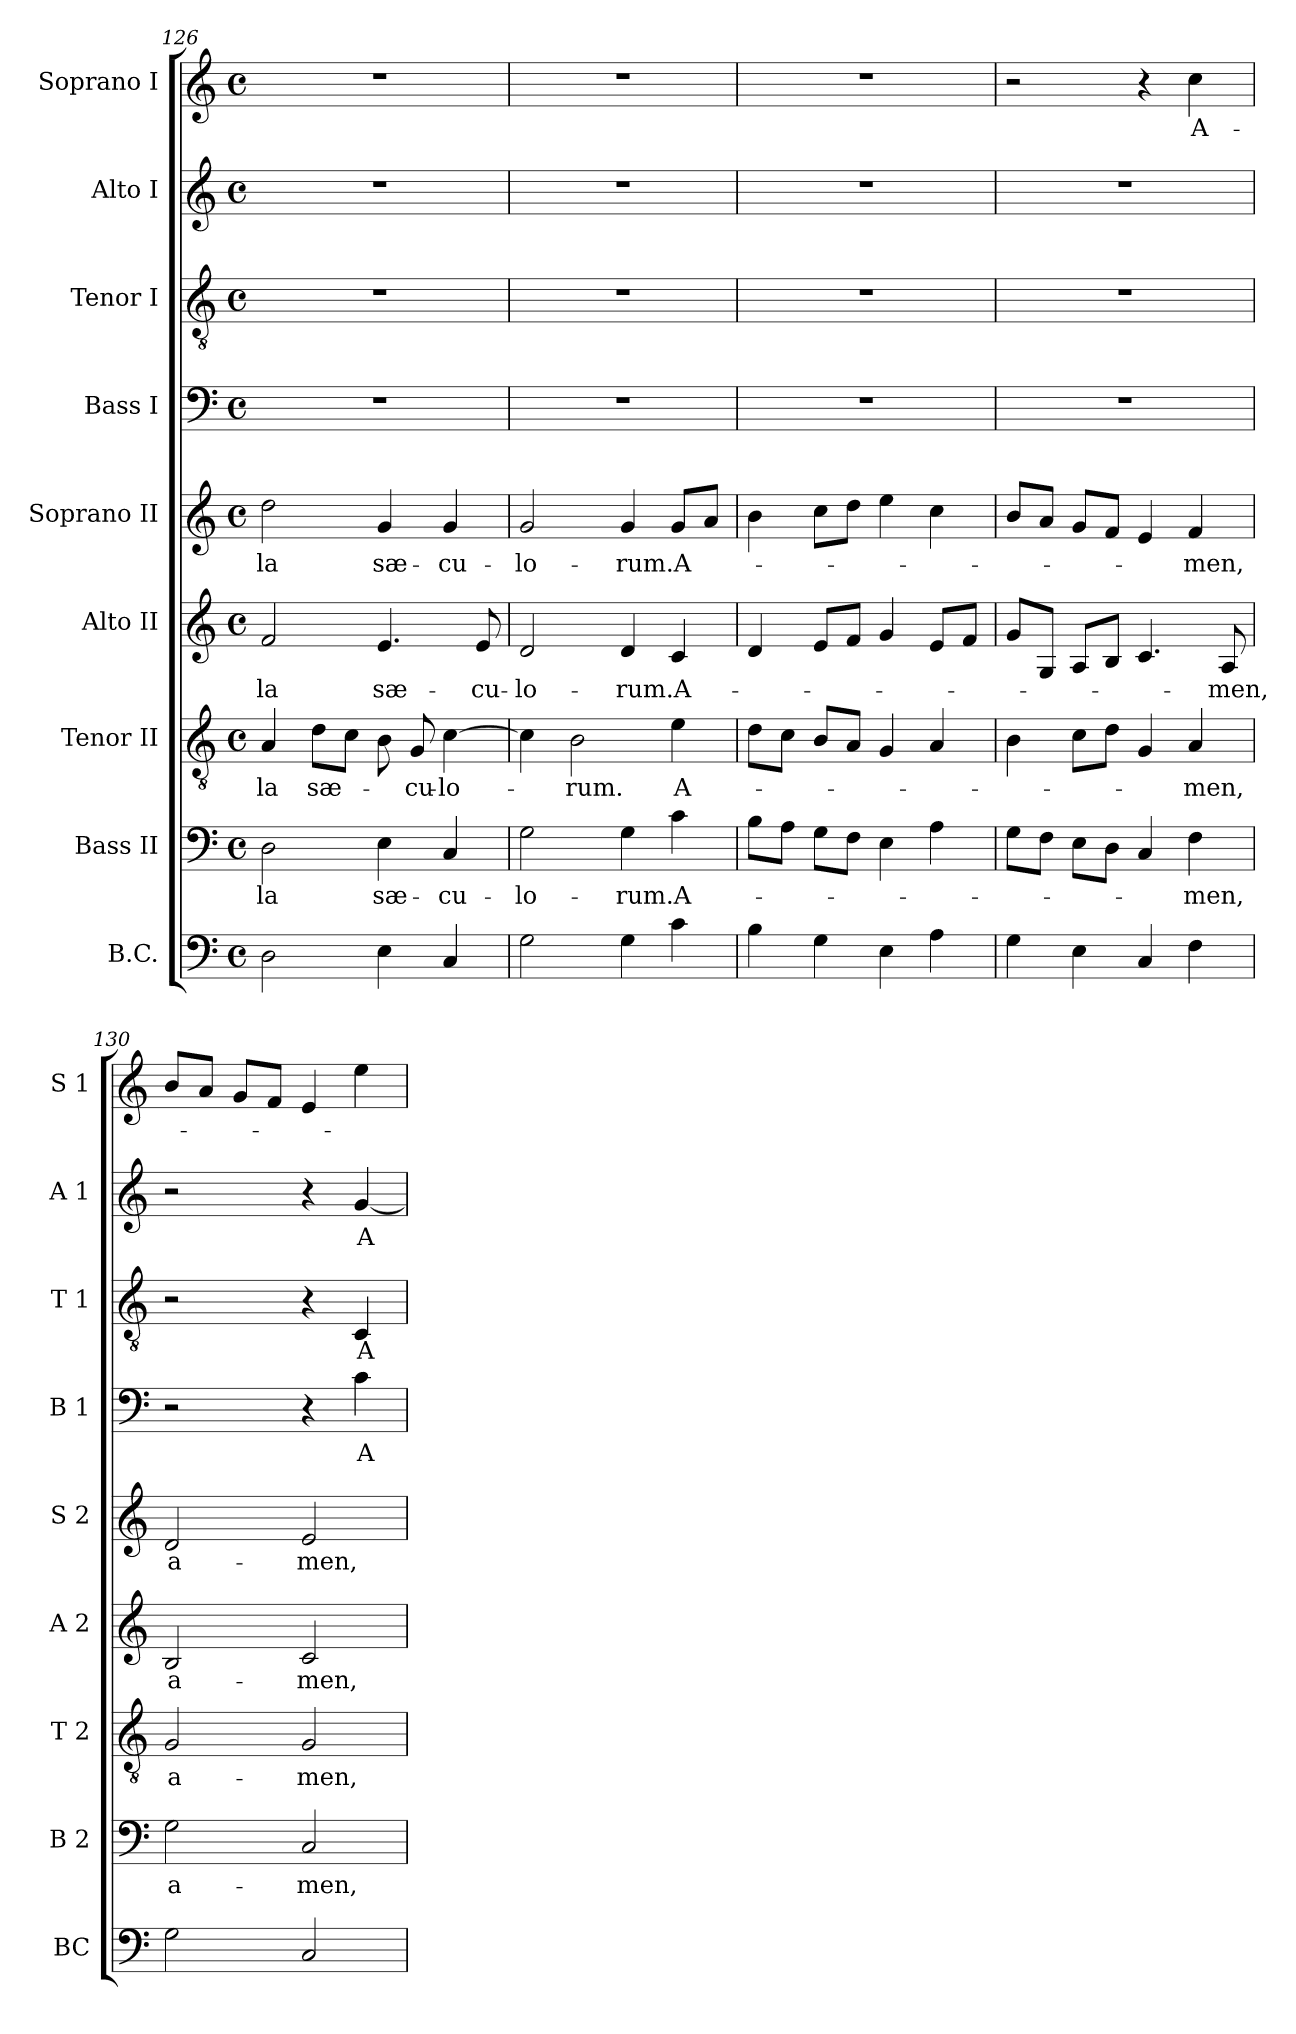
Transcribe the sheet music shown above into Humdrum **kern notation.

**kern	**kern	**text	**kern	**text	**kern	**text	**kern	**text	**kern	**text	**kern	**text	**kern	**text	**kern	**text
*part9	*part8	*part8	*part7	*part7	*part6	*part6	*part5	*part5	*part4	*part4	*part3	*part3	*part2	*part2	*part1	*part1
*staff9	*staff8	*staff8	*staff7	*staff7	*staff6	*staff6	*staff5	*staff5	*staff4	*staff4	*staff3	*staff3	*staff2	*staff2	*staff1	*staff1
*I"B.C.	*I"Bass II	*	*I"Tenor II	*	*I"Alto II	*	*I"Soprano II	*	*I"Bass I	*	*I"Tenor I	*	*I"Alto I	*	*I"Soprano I	*
*I'BC	*I'B 2	*	*I'T 2	*	*I'A 2	*	*I'S 2	*	*I'B 1	*	*I'T 1	*	*I'A 1	*	*I'S 1	*
*clefF4	*clefF4	*	*clefGv2	*	*clefG2	*	*clefG2	*	*clefF4	*	*clefGv2	*	*clefG2	*	*clefG2	*
*k[]	*k[]	*	*k[]	*	*k[]	*	*k[]	*	*k[]	*	*k[]	*	*k[]	*	*k[]	*
*C:	*C:	*	*C:	*	*C:	*	*C:	*	*C:	*	*C:	*	*C:	*	*C:	*
*M4/4	*M4/4	*	*M4/4	*	*M4/4	*	*M4/4	*	*M4/4	*	*M4/4	*	*M4/4	*	*M4/4	*
*met(c)	*met(c)	*	*met(c)	*	*met(c)	*	*met(c)	*	*met(c)	*	*met(c)	*	*met(c)	*	*met(c)	*
=126	=126	=126	=126	=126	=126	=126	=126	=126	=126	=126	=126	=126	=126	=126	=126	=126
*^	*	*	*	*	*	*	*	*	*	*	*	*	*	*	*	*
!	!	!	!LO:LY:b	!	!LO:LY:b	!	!LO:LY:b	!	!LO:LY:b	!	!	!	!	!	!	!	!
2D\	4ryy	2D\	-la	4A/	-la	2f/	-la	2dd\	-la	1r	.	1r	.	1r	.	1r	.
!	!	!	!	!	!LO:LY:b	!	!	!	!	!	!	!	!	!	!	!	!
.	4ryy	.	.	8d\L	sæ-	.	.	.	.	.	.	.	.	.	.	.	.
.	.	.	.	8c\J	.	.	.	.	.	.	.	.	.	.	.	.	.
!	!	!	!LO:LY:b	!	!	!	!LO:LY:b	!	!LO:LY:b	!	!	!	!	!	!	!	!
4E\	2ryy	4E\	sæ-	8B\	.	4.e/	sæ-	4g/	sæ-	.	.	.	.	.	.	.	.
!	!	!	!	!	!LO:LY:b	!	!	!	!	!	!	!	!	!	!	!	!
.	.	.	.	8G/	-cu-	.	.	.	.	.	.	.	.	.	.	.	.
!	!	!	!LO:LY:b	!	!LO:LY:b	!	!	!	!LO:LY:b	!	!	!	!	!	!	!	!
4C/	.	4C/	-cu-	[4c\	-lo-	.	.	4g/	-cu-	.	.	.	.	.	.	.	.
!	!	!	!	!	!	!	!LO:LY:b	!	!	!	!	!	!	!	!	!	!
.	.	.	.	.	.	8e/	-cu-	.	.	.	.	.	.	.	.	.	.
=127	=127	=127	=127	=127	=127	=127	=127	=127	=127	=127	=127	=127	=127	=127	=127	=127	=127
!	!	!	!LO:LY:b	!	!	!	!LO:LY:b	!	!LO:LY:b	!	!	!	!	!	!	!	!
2G\	4ryy	2G\	-lo-	4c\]	.	2d/	-lo-	2g/	-lo-	1r	.	1r	.	1r	.	1r	.
!	!	!	!	!	!LO:LY:b	!	!	!	!	!	!	!	!	!	!	!	!
.	4ryy	.	.	2B\	-rum.	.	.	.	.	.	.	.	.	.	.	.	.
!	!	!	!LO:LY:b	!	!	!	!LO:LY:b	!	!LO:LY:b	!	!	!	!	!	!	!	!
4G\	2ryy	4G\	-rum.	.	.	4d/	-rum.	4g/	-rum.	.	.	.	.	.	.	.	.
!	!	!	!LO:LY:b	!	!LO:LY:b	!	!LO:LY:b	!	!LO:LY:b	!	!	!	!	!	!	!	!
4c\	.	4c\	A-	4e\	A-	4c/	A-	8g/L	A-	.	.	.	.	.	.	.	.
.	.	.	.	.	.	.	.	8a/J	.	.	.	.	.	.	.	.	.
*v	*v	*	*	*	*	*	*	*	*	*	*	*	*	*	*	*	*
=128	=128	=128	=128	=128	=128	=128	=128	=128	=128	=128	=128	=128	=128	=128	=128	=128
4B\	8B\L	.	8d\L	.	4d/	.	4b\	.	1r	.	1r	.	1r	.	1r	.
.	8A\J	.	8c\J	.	.	.	.	.	.	.	.	.	.	.	.	.
4G\	8G\L	.	8B/L	.	8e/L	.	8cc\L	.	.	.	.	.	.	.	.	.
.	8F\J	.	8A/J	.	8f/J	.	8dd\J	.	.	.	.	.	.	.	.	.
4E\	4E\	.	4G/	.	4g/	.	4ee\	.	.	.	.	.	.	.	.	.
4A\	4A\	.	4A/	.	8e/L	.	4cc\	.	.	.	.	.	.	.	.	.
.	.	.	.	.	8f/J	.	.	.	.	.	.	.	.	.	.	.
=129	=129	=129	=129	=129	=129	=129	=129	=129	=129	=129	=129	=129	=129	=129	=129	=129
4G\	8G\L	.	4B\	.	8g/L	.	8b/L	.	1r	.	1r	.	1r	.	2r	.
.	8F\J	.	.	.	8G/J	.	8a/J	.	.	.	.	.	.	.	.	.
4E\	8E\L	.	8c\L	.	8A/L	.	8g/L	.	.	.	.	.	.	.	.	.
.	8D\J	.	8d\J	.	8B/J	.	8f/J	.	.	.	.	.	.	.	.	.
4C/	4C/	.	4G/	.	4.c/	.	4e/	.	.	.	.	.	.	.	4r	.
!	!	!LO:LY:b	!	!LO:LY:b	!	!	!	!LO:LY:b	!	!	!	!	!	!	!	!LO:LY:b
4F\	4F\	-men,	4A/	-men,	.	.	4f/	-men,	.	.	.	.	.	.	4cc\	A-
!	!	!	!	!	!	!LO:LY:b	!	!	!	!	!	!	!	!	!	!
.	.	.	.	.	8A/	-men,	.	.	.	.	.	.	.	.	.	.
=130	=130	=130	=130	=130	=130	=130	=130	=130	=130	=130	=130	=130	=130	=130	=130	=130
!	!	!LO:LY:b	!	!LO:LY:b	!	!LO:LY:b	!	!LO:LY:b	!	!	!	!	!	!	!	!
2G\	2G\	a-	2G/	a-	2B/	a-	2d/	a-	2r	.	2r	.	2r	.	8b/L	.
.	.	.	.	.	.	.	.	.	.	.	.	.	.	.	8a/J	.
.	.	.	.	.	.	.	.	.	.	.	.	.	.	.	8g/L	.
.	.	.	.	.	.	.	.	.	.	.	.	.	.	.	8f/J	.
!	!	!LO:LY:b	!	!LO:LY:b	!	!LO:LY:b	!	!LO:LY:b	!	!	!	!	!	!	!	!
2C/	2C/	-men,	2G/	-men,	2c/	-men,	2e/	-men,	4r	.	4r	.	4r	.	4e/	.
!	!	!	!	!	!	!	!	!	!	!LO:LY:b	!	!LO:LY:b	!	!LO:LY:b	!	!
.	.	.	.	.	.	.	.	.	4c\	A-	4C/	A-	[4g/	A-	4ee\	.
=	=	=	=	=	=	=	=	=	=	=	=	=	=	=	=	=
*-	*-	*-	*-	*-	*-	*-	*-	*-	*-	*-	*-	*-	*-	*-	*-	*-
